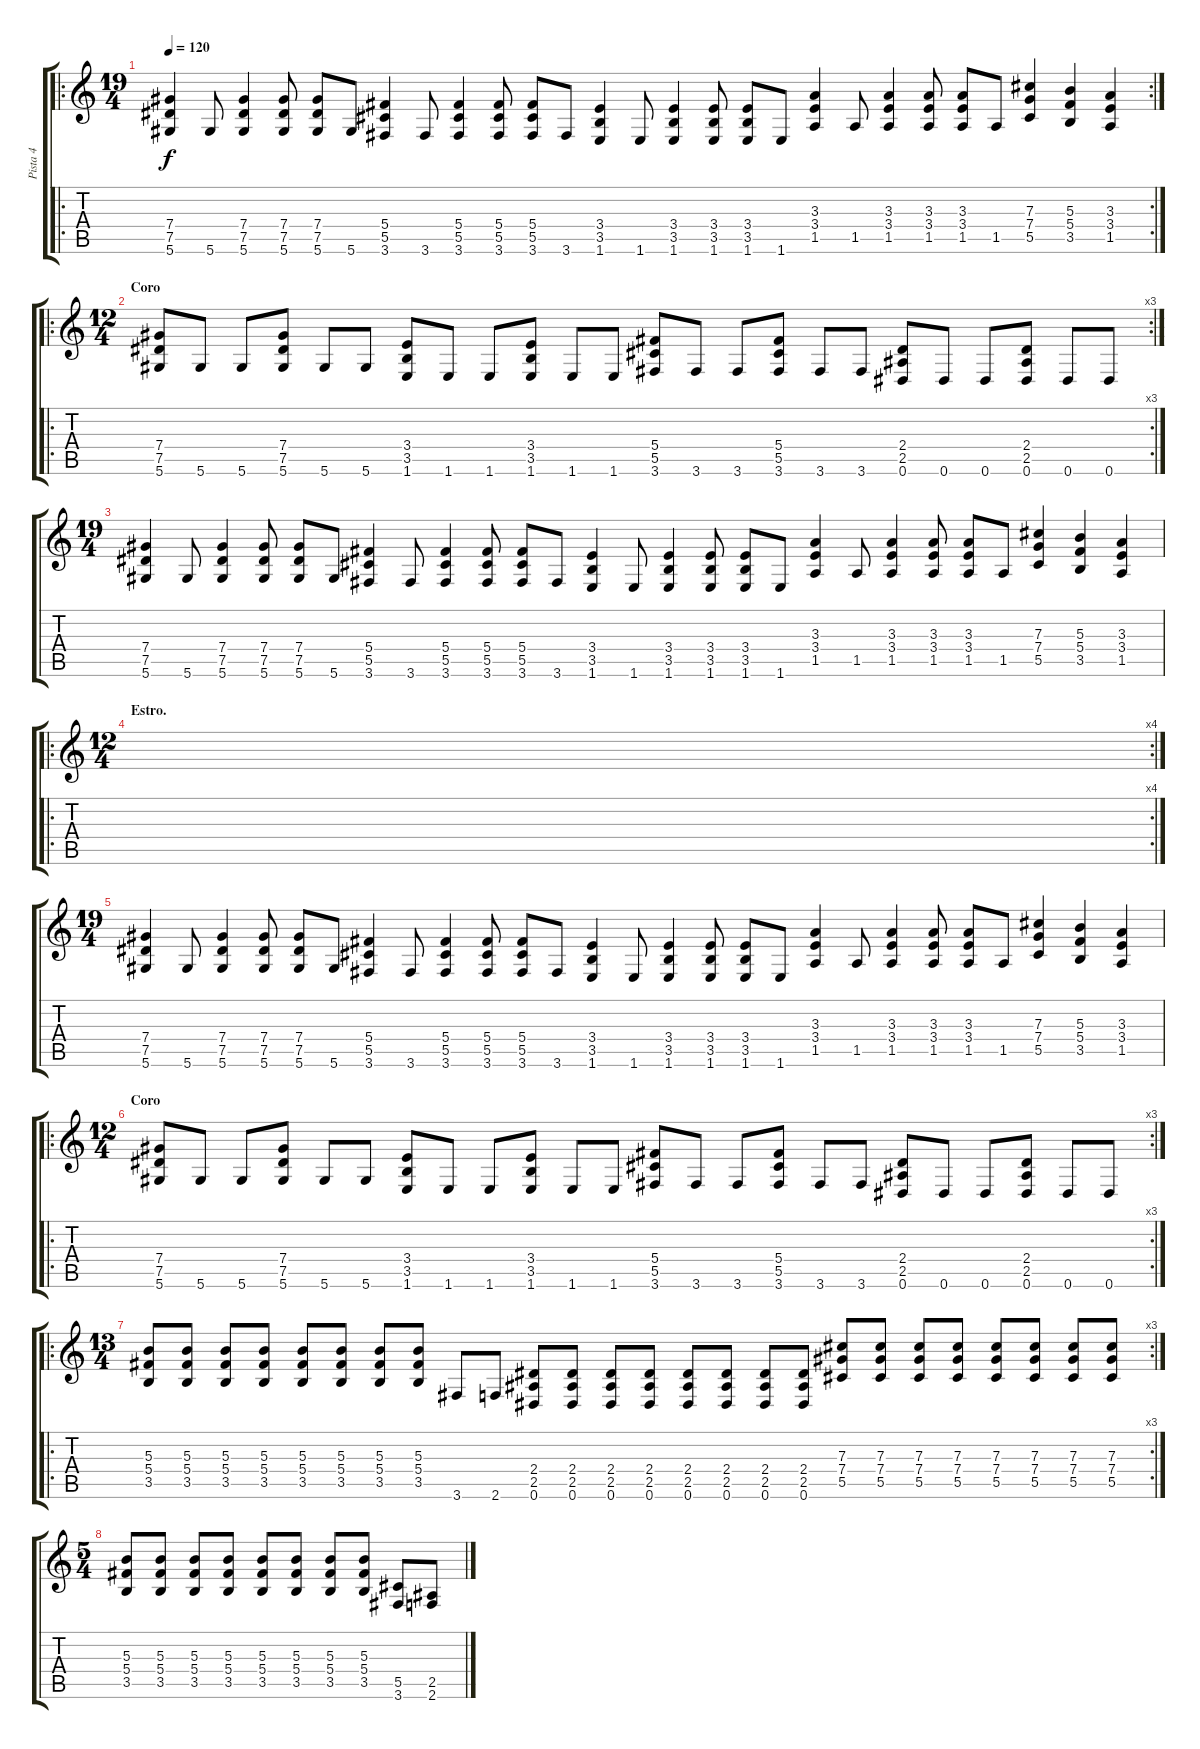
\track ("Pista 4" "Pista 4") {instrument overdrivenguitar}
\staff {score tabs}
\tuning (Eb4 Bb3 Gb3 Db3 Ab2 Eb2) {hide}
\ro
\rc 2
\ts (19 4)
\tempo 120
\clef g2
\ks c
(7.4 7.5 5.6).4{dy f} 5.6.8 (7.4 7.5 5.6).4 (7.4 7.5 5.6).8 (7.4 7.5 5.6).8 5.6.8 (5.4 5.5 3.6).4 3.6.8 (5.4 5.5 3.6).4 (5.4 5.5 3.6).8 (5.4 5.5 3.6).8 3.6.8 (3.4 3.5 1.6).4 1.6.8 (3.4 3.5 1.6).4 (3.4 3.5 1.6).8 (3.4 3.5 1.6).8 1.6.8 (3.3 3.4 1.5).4 1.5.8 (3.3 3.4 1.5).4 (3.3 3.4 1.5).8 (3.3 3.4 1.5).8 1.5.8 (7.3 7.4 5.5).4 (5.3 5.4 3.5).4 (3.3 3.4 1.5).4 |
\ro
\rc 3
\ts (12 4)
\section ("" "Coro")
(7.4 7.5 5.6).8 5.6.8 5.6.8 (7.4 7.5 5.6).8 5.6.8 5.6.8 (3.4 3.5 1.6).8 1.6.8 1.6.8 (3.4 3.5 1.6).8 1.6.8 1.6.8 (5.4 5.5 3.6).8 3.6.8 3.6.8 (5.4 5.5 3.6).8 3.6.8 3.6.8 (2.4 2.5 0.6).8 0.6.8 0.6.8 (2.4 2.5 0.6).8 0.6.8 0.6.8 |
\ts (19 4)
(7.4 7.5 5.6).4 5.6.8 (7.4 7.5 5.6).4 (7.4 7.5 5.6).8 (7.4 7.5 5.6).8 5.6.8 (5.4 5.5 3.6).4 3.6.8 (5.4 5.5 3.6).4 (5.4 5.5 3.6).8 (5.4 5.5 3.6).8 3.6.8 (3.4 3.5 1.6).4 1.6.8 (3.4 3.5 1.6).4 (3.4 3.5 1.6).8 (3.4 3.5 1.6).8 1.6.8 (3.3 3.4 1.5).4 1.5.8 (3.3 3.4 1.5).4 (3.3 3.4 1.5).8 (3.3 3.4 1.5).8 1.5.8 (7.3 7.4 5.5).4 (5.3 5.4 3.5).4 (3.3 3.4 1.5).4 |
\ro
\rc 4
\ts (12 4)
\section ("" "Estro.")
|
\ts (19 4)
(7.4 7.5 5.6).4 5.6.8 (7.4 7.5 5.6).4 (7.4 7.5 5.6).8 (7.4 7.5 5.6).8 5.6.8 (5.4 5.5 3.6).4 3.6.8 (5.4 5.5 3.6).4 (5.4 5.5 3.6).8 (5.4 5.5 3.6).8 3.6.8 (3.4 3.5 1.6).4 1.6.8 (3.4 3.5 1.6).4 (3.4 3.5 1.6).8 (3.4 3.5 1.6).8 1.6.8 (3.3 3.4 1.5).4 1.5.8 (3.3 3.4 1.5).4 (3.3 3.4 1.5).8 (3.3 3.4 1.5).8 1.5.8 (7.3 7.4 5.5).4 (5.3 5.4 3.5).4 (3.3 3.4 1.5).4 |
\ro
\rc 3
\ts (12 4)
\section ("" "Coro")
(7.4 7.5 5.6).8 5.6.8 5.6.8 (7.4 7.5 5.6).8 5.6.8 5.6.8 (3.4 3.5 1.6).8 1.6.8 1.6.8 (3.4 3.5 1.6).8 1.6.8 1.6.8 (5.4 5.5 3.6).8 3.6.8 3.6.8 (5.4 5.5 3.6).8 3.6.8 3.6.8 (2.4 2.5 0.6).8 0.6.8 0.6.8 (2.4 2.5 0.6).8 0.6.8 0.6.8 |
\ro
\rc 3
\ts (13 4)
(5.3 5.4 3.5).8 (5.3 5.4 3.5).8 (5.3 5.4 3.5).8 (5.3 5.4 3.5).8 (5.3 5.4 3.5).8 (5.3 5.4 3.5).8 (5.3 5.4 3.5).8 (5.3 5.4 3.5).8 3.6.8 2.6.8 (2.4 2.5 0.6).8 (2.4 2.5 0.6).8 (2.4 2.5 0.6).8 (2.4 2.5 0.6).8 (2.4 2.5 0.6).8 (2.4 2.5 0.6).8 (2.4 2.5 0.6).8 (2.4 2.5 0.6).8 (7.3 7.4 5.5).8 (7.3 7.4 5.5).8 (7.3 7.4 5.5).8 (7.3 7.4 5.5).8 (7.3 7.4 5.5).8 (7.3 7.4 5.5).8 (7.3 7.4 5.5).8 (7.3 7.4 5.5).8 |
\ts (5 4)
(5.3 5.4 3.5).8 (5.3 5.4 3.5).8 (5.3 5.4 3.5).8 (5.3 5.4 3.5).8 (5.3 5.4 3.5).8 (5.3 5.4 3.5).8 (5.3 5.4 3.5).8 (5.3 5.4 3.5).8 (5.5 3.6).8 (2.5 2.6).8
